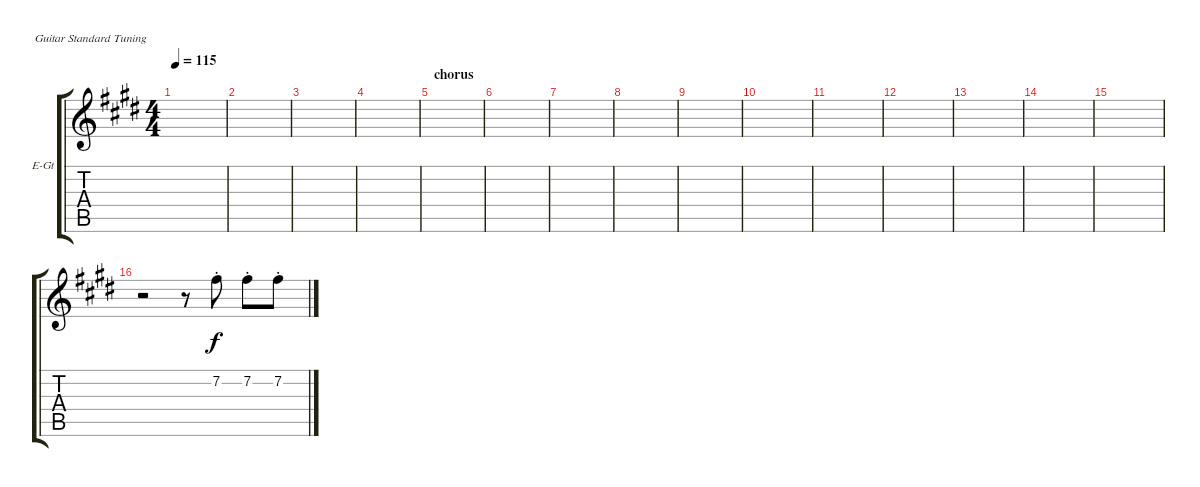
\defaultSystemsLayout 4
\bracketExtendMode groupsimilarinstruments
\firstSystemTrackNameOrientation horizontal
\otherSystemsTrackNameOrientation horizontal
\track ("Electric Guitar" "E-Gt") {instrument distortionguitar}
\staff {score tabs}
\tuning (E4 B3 G3 D3 A2 E2)
\ts (4 4)
\tempo 115
\clef g2
\scale
0.333333
\ks e
|
\scale
0.333333 |
\scale
0.333333 |
\scale
0.333333 |
\section ("" "chorus")
\scale
0.333333 |
\scale
0.333333 |
\scale
0.333333 |
\scale
0.333333 |
\scale
0.333333 |
\scale
0.333333 |
\scale
0.333333 |
\scale
0.333333 |
\scale
0.333333 |
\scale
0.333333 |
\scale
0.333333 |
\scale
0.333333 r.2 r.8 7.2{st}.8 7.2{st}.8 7.2{st}.8
